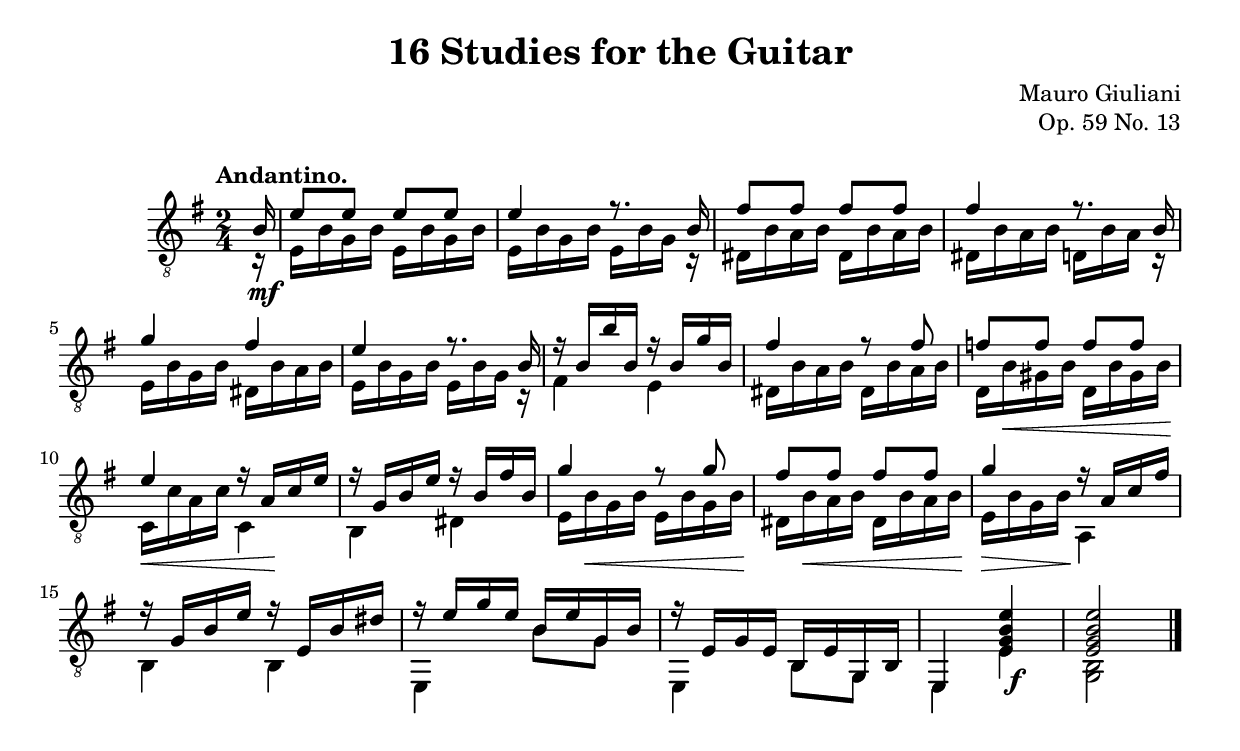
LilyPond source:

\version "2.18.2"

\header {
  title = "16 Studies for the Guitar"
  composer = "Mauro Giuliani"
  opus = "Op. 59 No. 13"
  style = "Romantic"
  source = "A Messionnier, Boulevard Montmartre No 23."
  % Statens musikbibliotek - The Music Library of Sweden
  % Boije 142
  date = "1822"
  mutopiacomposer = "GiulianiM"
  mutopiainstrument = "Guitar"
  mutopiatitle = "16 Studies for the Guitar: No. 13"
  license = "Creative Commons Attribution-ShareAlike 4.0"
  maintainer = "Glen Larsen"
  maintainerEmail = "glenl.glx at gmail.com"
}

\paper {
  % add space between composer/opus markup and first staff
  markup-system-spacing #'padding = #3
  % add a little space between composer and opus
  markup-markup-spacing #'padding = #1.2
  top-margin = #8
  bottom-margin = #10
}

mbreak = { \break }
global = {
  \time 2/4 \key e \minor
}

mainDynamics = {
  \partial 16 { s16\mf }
  s2*8 | s16 s16\< s16*5 s16\! | s16\< s16*4 s16\! s16*2 |
  s2 | s16 s16\< s16*5 s16\! | s16 s16\< s16*5 s16\! |
  s16\> s16*2 s16\! s16*4 | s2*3 | s4 s16 s16\f s8 | s2
}

upperVoice = \relative c' {
  \voiceOne
  \partial 16 { b16 } |
  e8 e e e |
  e4 r8. b16 |
  fis'8 fis fis fis |
  fis4 r8. b,16 |
  g'4 fis |
  e4 r8. b16 |

  r16 b b' b, r b g' b, |
  fis'4 r8 fis |
  f8 f f f |
  e4 r16 a, c e |
  r16 g, b e r b fis' b, |
  g'4 r8 g |

  fis8 fis fis fis |
  g4 r16 a, c fis |
  r16 g, b e r e, b' dis |
  r16 e g e b e g, b |
  r16 e, g e b e g, b |
  e,4 <e'' b g e> |
  q2

  \bar "|."
}

lowerVoice = \relative c {
  \voiceTwo
  \partial 16 { r16 } |
  \repeat unfold 2 { e16 b' g b } |
  e,16 b' g b e, b' g r |
  \repeat unfold 2 { dis16 b' a b } |
  dis,16 b' a b d, b' a r |
  e16 b' g b dis, b' a b |
  e,16 b' g b e, b' g r |

  fis4 e |
  \repeat unfold 2 { dis16 b' a b } |
  \repeat unfold 2 { d,16 b' gis b } |
  c,16 c' a c c,4 |
  b4 dis |
  \repeat unfold 2 { e16 b' g b } |

  \repeat unfold 2 { dis,16 b' a b } |
  e,16 b' g b a,4 |
  b4 b |
  e,4 b''8 g |
  e,4 b'8 g |
  e4 e' |
  <b g>2
}


\score {
  <<
    \new Staff = "Guitar" \with {
      midiInstrument = #"acoustic guitar (nylon)"
    } <<
      \global
      \clef "treble_8"
      \tempo "Andantino."

      \context Voice = "upperVoice" \upperVoice
      \context Voice = "lowerVoice" \lowerVoice
    >>
    \new Dynamics { \mainDynamics }
%{
    % tabs are not completely developed
    \new TabStaff = "Guitar tabs" \with {
      restrainOpenStrings = ##t
    } <<
      \clef "moderntab"
      \global
      \context TabVoice = "upperVoice" \upperVoice
      \context TabVoice = "lowerVoice" \lowerVoice
    >>
%}
  >>
  \layout {}
  \midi {
    \tempo 4 = 88
  }
}
